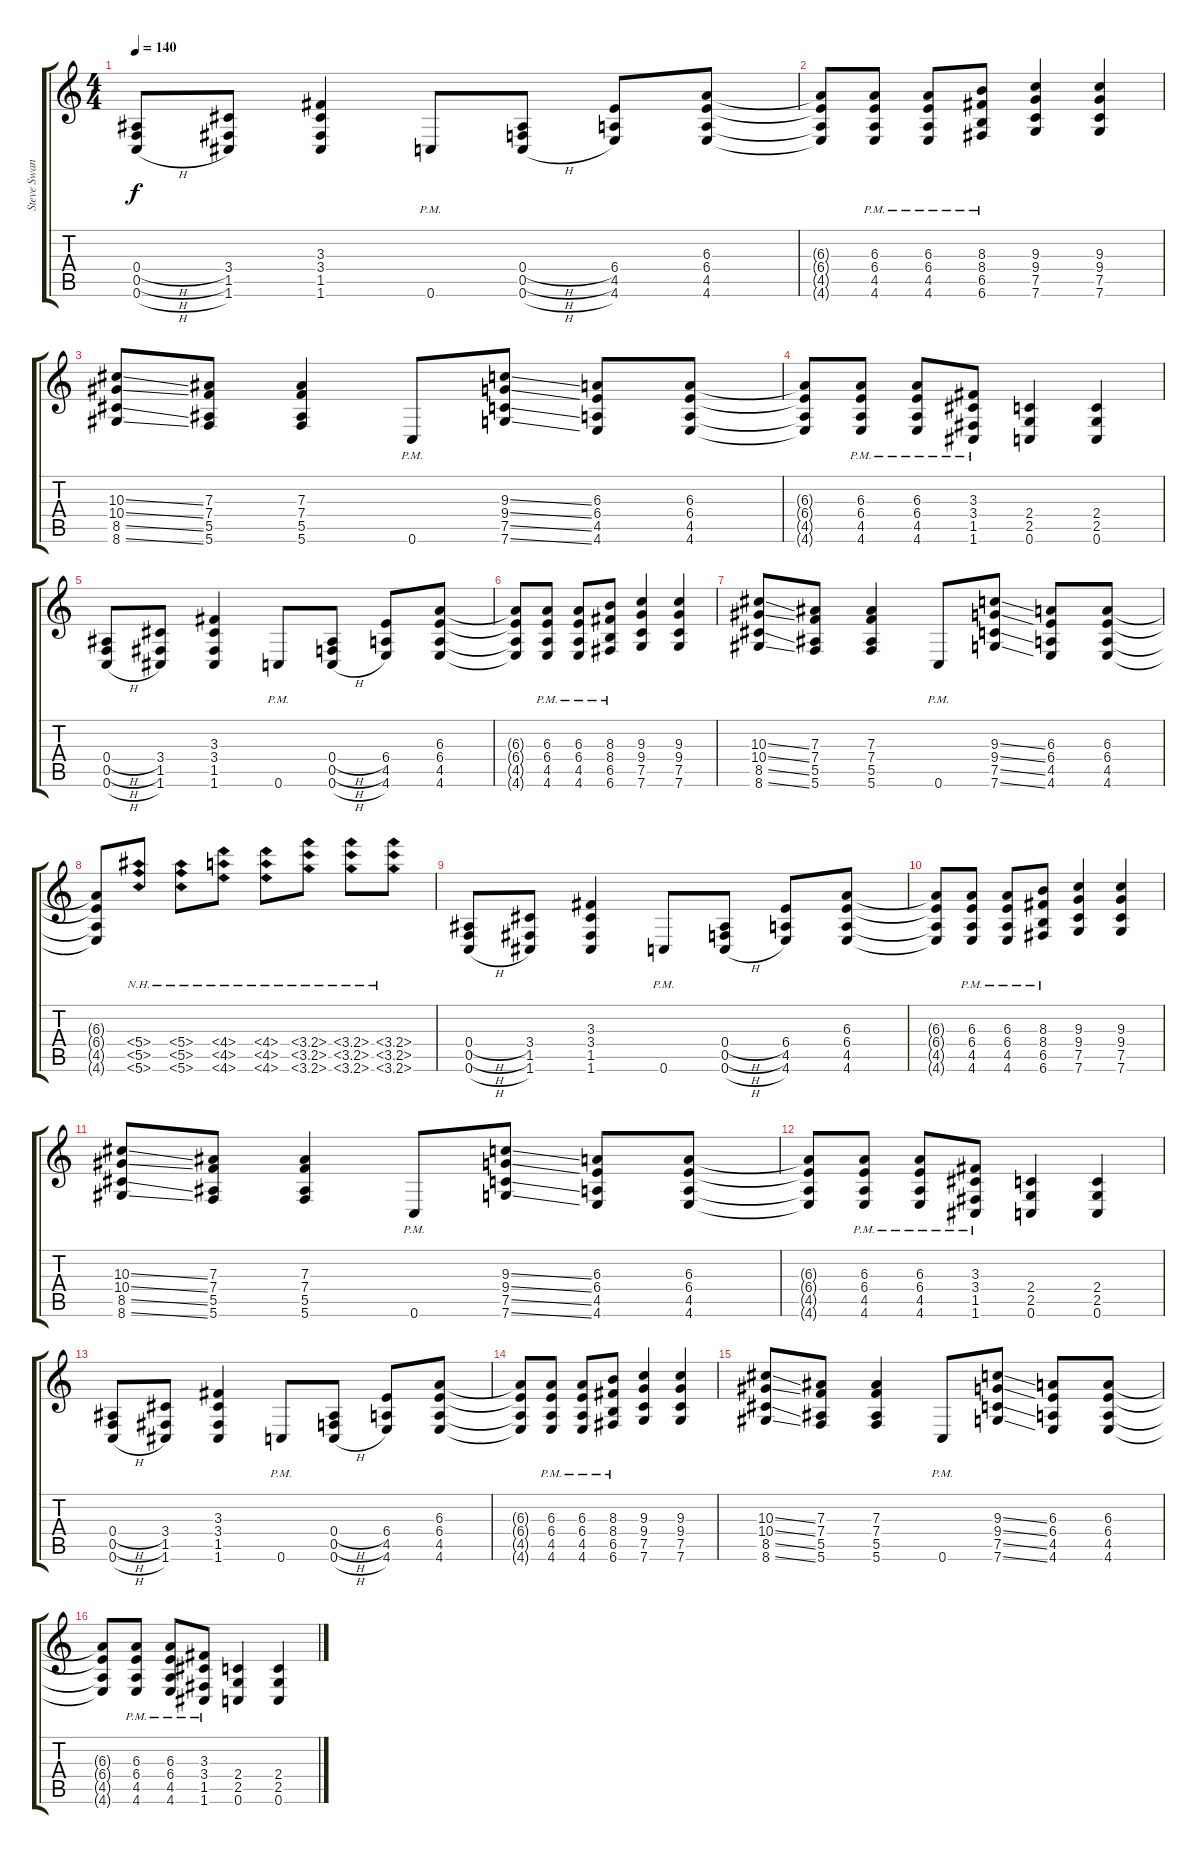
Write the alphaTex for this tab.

\track ("Steve Swanson" "Steve Swan") {instrument distortionguitar}
\staff {score tabs}
\tuning (C4 G3 Eb3 Bb2 F2 C2) {hide}
\ts (4 4)
\tempo 140
\clef g2
\ks c
(0.4{h} 0.5{h} 0.6{h}).8{dy f} (3.4 1.5 1.6).8 (3.3 3.4 1.5 1.6).4 0.6{pm}.8 (0.4{h} 0.5{h} 0.6{h}).8 (6.4 4.5 4.6).8 (6.3 6.4 4.5 4.6).8 |
(6.3{t} 6.4{t} 4.5{t} 4.6{t}).8 (6.3{pm} 6.4{pm} 4.5{pm} 4.6{pm}).8 (6.3{pm} 6.4{pm} 4.5{pm} 4.6{pm}).8 (8.3{pm} 8.4{pm} 6.5{pm} 6.6{pm}).8 (9.3 9.4 7.5 7.6).4 (9.3 9.4 7.5 7.6).4 |
(10.3{ss} 10.4{ss} 8.5{ss} 8.6{ss}).8 (7.3 7.4 5.5 5.6).8 (7.3 7.4 5.5 5.6).4 0.6{pm}.8 (9.3{ss} 9.4{ss} 7.5{ss} 7.6{ss}).8 (6.3 6.4 4.5 4.6).8 (6.3 6.4 4.5 4.6).8 |
(6.3{t} 6.4{t} 4.5{t} 4.6{t}).8 (6.3{pm} 6.4{pm} 4.5{pm} 4.6{pm}).8 (6.3{pm} 6.4{pm} 4.5{pm} 4.6{pm}).8 (3.3{pm} 3.4{pm} 1.5{pm} 1.6{pm}).8 (2.4 2.5 0.6).4 (2.4 2.5 0.6).4 |
(0.4{h} 0.5{h} 0.6{h}).8 (3.4 1.5 1.6).8 (3.3 3.4 1.5 1.6).4 0.6{pm}.8 (0.4{h} 0.5{h} 0.6{h}).8 (6.4 4.5 4.6).8 (6.3 6.4 4.5 4.6).8 |
(6.3{t} 6.4{t} 4.5{t} 4.6{t}).8 (6.3{pm} 6.4{pm} 4.5{pm} 4.6{pm}).8 (6.3{pm} 6.4{pm} 4.5{pm} 4.6{pm}).8 (8.3{pm} 8.4{pm} 6.5{pm} 6.6{pm}).8 (9.3 9.4 7.5 7.6).4 (9.3 9.4 7.5 7.6).4 |
(10.3{ss} 10.4{ss} 8.5{ss} 8.6{ss}).8 (7.3 7.4 5.5 5.6).8 (7.3 7.4 5.5 5.6).4 0.6{pm}.8 (9.3{ss} 9.4{ss} 7.5{ss} 7.6{ss}).8 (6.3 6.4 4.5 4.6).8 (6.3 6.4 4.5 4.6).8 |
(6.3{t} 6.4{t} 4.5{t} 4.6{t}).8 (5.4{nh} 5.5{nh} 5.6{nh}).8 (5.4{nh} 5.5{nh} 5.6{nh}).8 (4.4{nh} 4.5{nh} 4.6{nh}).8 (4.4{nh} 4.5{nh} 4.6{nh}).8 (3.4{nh} 3.5{nh} 3.6{nh}).8 (3.4{nh} 3.5{nh} 3.6{nh}).8 (3.4{nh} 3.5{nh} 3.6{nh}).8 |
(0.4{h} 0.5{h} 0.6{h}).8 (3.4 1.5 1.6).8 (3.3 3.4 1.5 1.6).4 0.6{pm}.8 (0.4{h} 0.5{h} 0.6{h}).8 (6.4 4.5 4.6).8 (6.3 6.4 4.5 4.6).8 |
(6.3{t} 6.4{t} 4.5{t} 4.6{t}).8 (6.3{pm} 6.4{pm} 4.5{pm} 4.6{pm}).8 (6.3{pm} 6.4{pm} 4.5{pm} 4.6{pm}).8 (8.3{pm} 8.4{pm} 6.5{pm} 6.6{pm}).8 (9.3 9.4 7.5 7.6).4 (9.3 9.4 7.5 7.6).4 |
(10.3{ss} 10.4{ss} 8.5{ss} 8.6{ss}).8 (7.3 7.4 5.5 5.6).8 (7.3 7.4 5.5 5.6).4 0.6{pm}.8 (9.3{ss} 9.4{ss} 7.5{ss} 7.6{ss}).8 (6.3 6.4 4.5 4.6).8 (6.3 6.4 4.5 4.6).8 |
(6.3{t} 6.4{t} 4.5{t} 4.6{t}).8 (6.3{pm} 6.4{pm} 4.5{pm} 4.6{pm}).8 (6.3{pm} 6.4{pm} 4.5{pm} 4.6{pm}).8 (3.3{pm} 3.4{pm} 1.5{pm} 1.6{pm}).8 (2.4 2.5 0.6).4 (2.4 2.5 0.6).4 |
(0.4{h} 0.5{h} 0.6{h}).8 (3.4 1.5 1.6).8 (3.3 3.4 1.5 1.6).4 0.6{pm}.8 (0.4{h} 0.5{h} 0.6{h}).8 (6.4 4.5 4.6).8 (6.3 6.4 4.5 4.6).8 |
(6.3{t} 6.4{t} 4.5{t} 4.6{t}).8 (6.3{pm} 6.4{pm} 4.5{pm} 4.6{pm}).8 (6.3{pm} 6.4{pm} 4.5{pm} 4.6{pm}).8 (8.3{pm} 8.4{pm} 6.5{pm} 6.6{pm}).8 (9.3 9.4 7.5 7.6).4 (9.3 9.4 7.5 7.6).4 |
(10.3{ss} 10.4{ss} 8.5{ss} 8.6{ss}).8 (7.3 7.4 5.5 5.6).8 (7.3 7.4 5.5 5.6).4 0.6{pm}.8 (9.3{ss} 9.4{ss} 7.5{ss} 7.6{ss}).8 (6.3 6.4 4.5 4.6).8 (6.3 6.4 4.5 4.6).8 |
(6.3{t} 6.4{t} 4.5{t} 4.6{t}).8 (6.3{pm} 6.4{pm} 4.5{pm} 4.6{pm}).8 (6.3{pm} 6.4{pm} 4.5{pm} 4.6{pm}).8 (3.3{pm} 3.4{pm} 1.5{pm} 1.6{pm}).8 (2.4 2.5 0.6).4 (2.4 2.5 0.6).4
